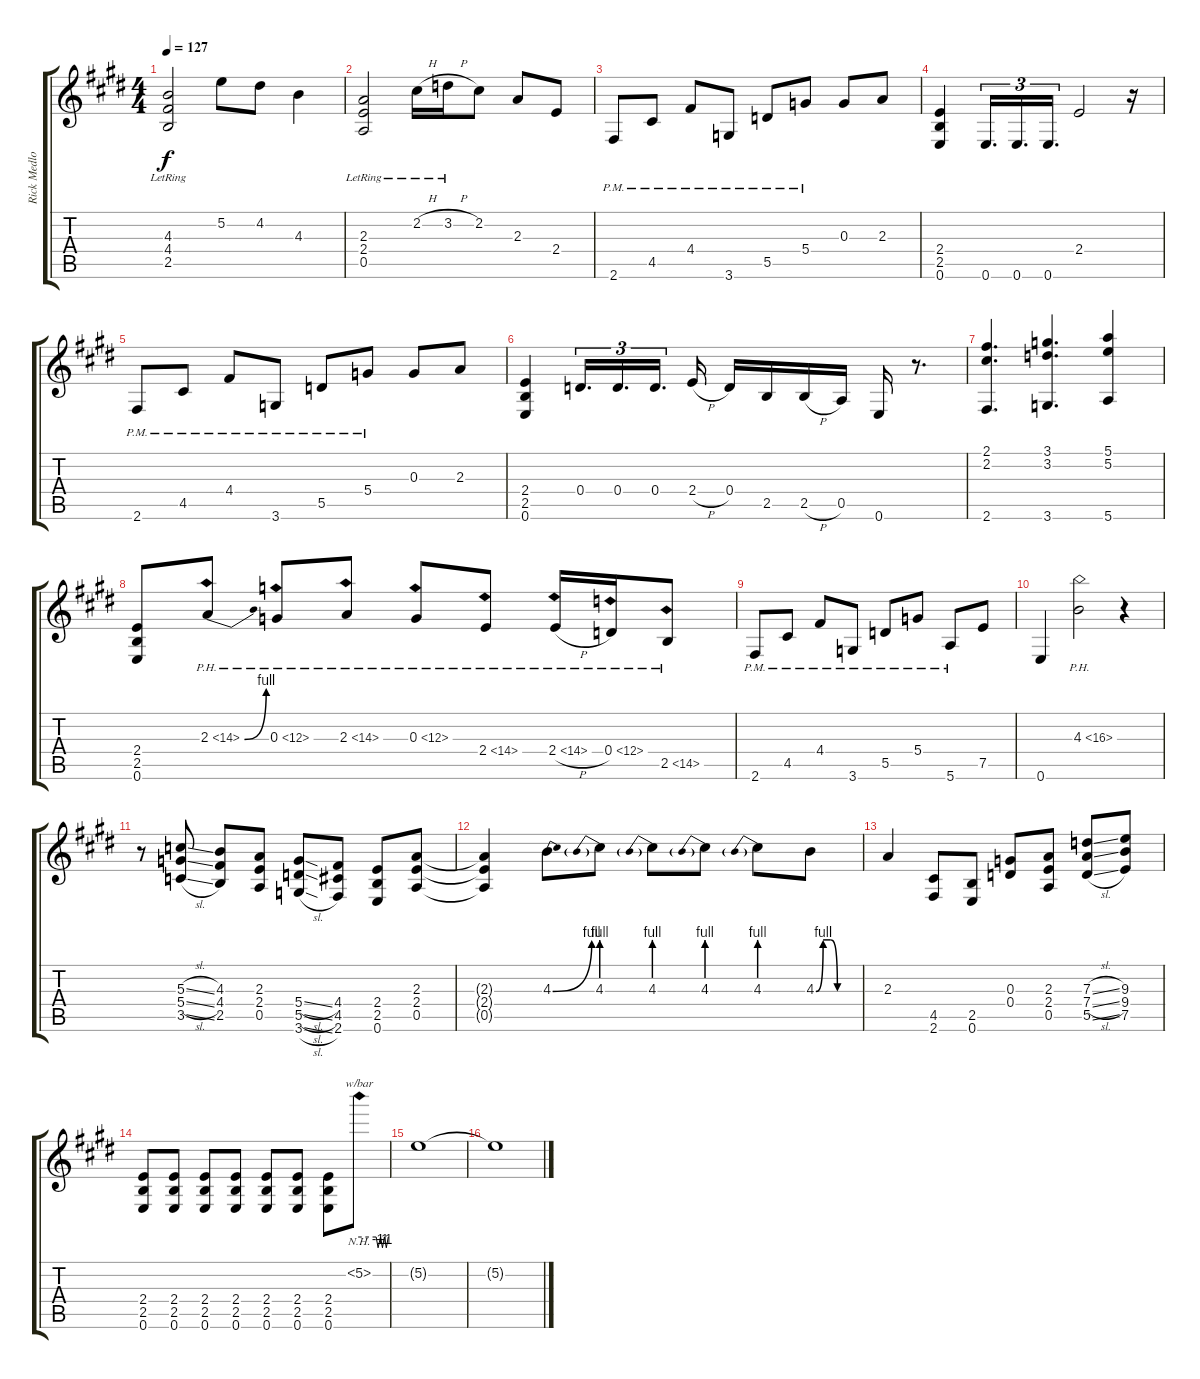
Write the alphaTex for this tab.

\track ("Rick Medlocke Guitar" "Rick Medlo") {instrument overdrivenguitar}
\staff {score tabs}
\tuning (E4 B3 G3 D3 A2 E2) {hide}
\ts (4 4)
\tempo 127
\clef g2
\ks e
(4.3 4.4 2.5{lr}).2{dy f} 5.2.8 4.2.8 4.3.4 |
(2.3 2.4 0.5{lr}).2 2.2{h lr}.16 3.2{h lr}.16 2.2.8 2.3.8 2.4.8 |
2.6{pm}.8 4.5{pm}.8 4.4{pm}.8 3.6{pm}.8 5.5{pm}.8 5.4{pm}.8 0.3.8 2.3.8 |
(2.4 2.5 0.6).4 0.6.16{d tu (3 2) volume 14} 0.6.16{d tu (3 2)} 0.6.16{d tu (3 2)} 2.4.2 r.16 |
2.6{pm}.8{volume 11} 4.5{pm}.8 4.4{pm}.8 3.6{pm}.8 5.5{pm}.8 5.4{pm}.8 0.3.8 2.3.8 |
(2.4 2.5 0.6).4 0.4.16{d tu (3 2) volume 14} 0.4.16{d tu (3 2)} 0.4.16{d tu (3 2) beam splitsecondary} 2.4{h}.16 0.4.16 2.5.16 2.5{h}.16 0.5.16 0.6.16 r.8{d} |
(2.1 2.2 2.6).4{d volume 9} (3.1 3.2 3.6).4{d} (5.1 5.2 5.6).4 |
(2.4 2.5 0.6).8 2.3{be (bend 0 0 60 4) ph 12}.8{volume 16} 0.3{ph 12}.8 2.3{ph 12}.8 0.3{ph 12}.8 2.4{ph 12}.8 2.4{ph 12 h}.16 0.4{ph 12}.16 2.5{ph 12}.8 |
2.6{pm}.8{volume 11} 4.5{pm}.8 4.4{pm}.8 3.6{pm}.8 5.5{pm}.8 5.4{pm}.8 5.6{pm}.8 7.5.8 |
0.6.4 4.3{ph 12}.2{volume 16} r.4 |
r.8 (5.3{sl} 5.4{sl} 3.5{sl}).8{volume 11} (4.3 4.4 2.5).8 (2.3 2.4 0.5).8 (5.4{sl} 5.5{sl} 3.6{sl}).8 (4.4 4.5 2.6).8 (2.4 2.5 0.6).8 (2.3 2.4 0.5).8 |
(2.3{t} 2.4{t} 0.5{t}).4 4.3{be (bend 0 0 60 4)}.8{volume 14 instrument overdrivenguitar} 4.3{be (prebend 0 4 60 4)}.8 4.3{be (prebend 0 4 60 4)}.8 4.3{be (prebend 0 4 60 4)}.8 4.3{be (prebend 0 4 60 4)}.8 4.3{be (custom 0 0 10 4 20 4 30 0 60 0)}.8 |
2.3.4 (4.5 2.6).8{volume 12} (2.5 0.6).8 (0.3 0.4).8 (2.3 2.4 0.5).8 (7.3{sl} 7.4{sl} 5.5{sl}).8 (9.3 9.4 7.5).8 |
(2.4 2.5 0.6).8 (2.4 2.5 0.6).8 (2.4 2.5 0.6).8 (2.4 2.5 0.6).8 (2.4 2.5 0.6).8 (2.4 2.5 0.6).8 (2.4 2.5 0.6).8 5.2{nh}.8{tbe (custom default 0 0 35 0 39 -4 44 0 48 -4 52 0 56 -4 60 0) volume 16} |
5.2{t}.1 |
5.2{t}.1
